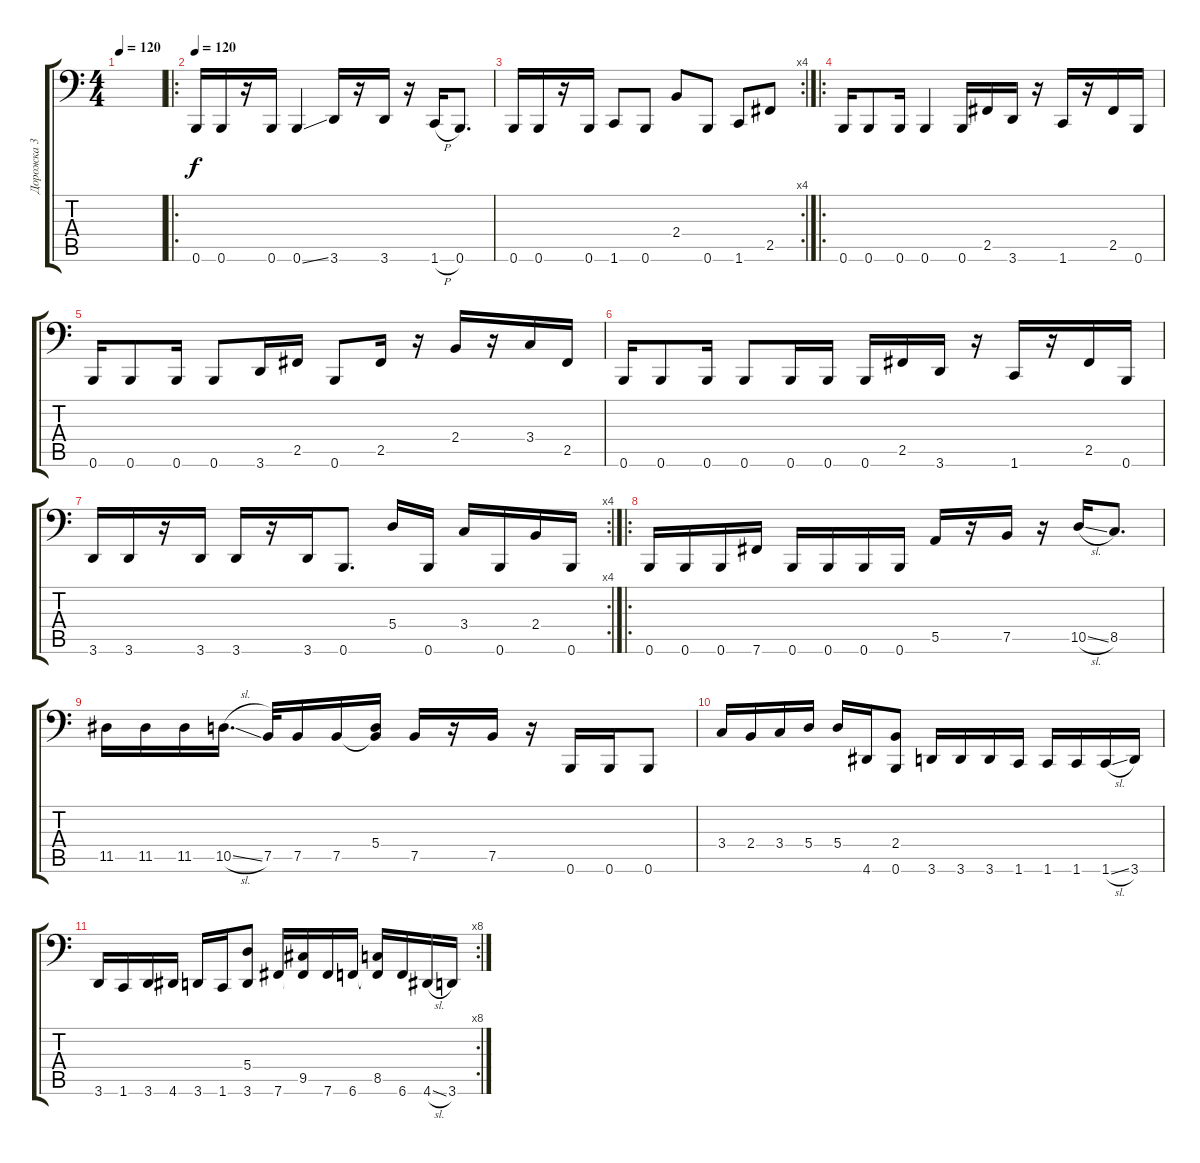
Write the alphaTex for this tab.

\track ("Дорожка 3" "Дорожка 3") {instrument slapbass2}
\staff {score tabs}
\tuning (B2 Gb2 D2 A1 E1 B0) {hide}
\ts (4 4)
\tempo 120
\clef f4
\ks c
|
\ro
\tempo 120
0.6.16 0.6.16 r.16 0.6.16 0.6{ss}.4 3.6.16 r.16 3.6.16 r.16 1.6{h}.16 0.6.8{d} |
\rc 4
0.6.16 0.6.16 r.16 0.6.16 1.6.8 0.6.8 2.4.8 0.6.8 1.6.8 2.5.8 |
\ro
0.6.16 0.6.8 0.6.16 0.6.4 0.6.16 2.5.16 3.6.16 r.16 1.6.16 r.16 2.5.16 0.6.16 |
0.6.16 0.6.8 0.6.16 0.6.8 3.6.16 2.5.16 0.6.8 2.5.16 r.16 2.4.16 r.16 3.4.16 2.5.16 |
0.6.16 0.6.8 0.6.16 0.6.8 0.6.16 0.6.16 0.6.16 2.5.16 3.6.16 r.16 1.6.16 r.16 2.5.16 0.6.16 |
\rc 4
3.6.16 3.6.16 r.16 3.6.16 3.6.16 r.16 3.6.16 0.6.8{d} 5.4.16 0.6.16 3.4.16 0.6.16 2.4.16 0.6.16 |
\ro
0.6.16 0.6.16 0.6.16 7.6.16 0.6.16 0.6.16 0.6.16 0.6.16 5.5.16 r.16 7.5.16 r.16 10.5{sl}.16 8.5.8{d} |
11.5.16 11.5.16 11.5.16 10.5{sl}.16{d} 7.5.32 7.5.16 7.5.16 (5.4 7.5{t}).16 7.5.16 r.16 7.5.16 r.16 0.6.16 0.6.16 0.6.8 |
3.4.16 2.4.16 3.4.16 5.4.16 5.4.16 4.6.16 (2.4 0.6).8 3.6.16 3.6.16 3.6.16 1.6.16 1.6.16 1.6.16 1.6{sl}.16 3.6.16 |
\rc 8
3.6.16 1.6.16 3.6.16 4.6.16 3.6.16 1.6.16 (5.4 3.6).8 7.6.16 (9.5 7.6{t}).16 7.6.16 6.6.16 (8.5 6.6{t}).16 6.6.16 4.6{sl}.16 3.6.16
